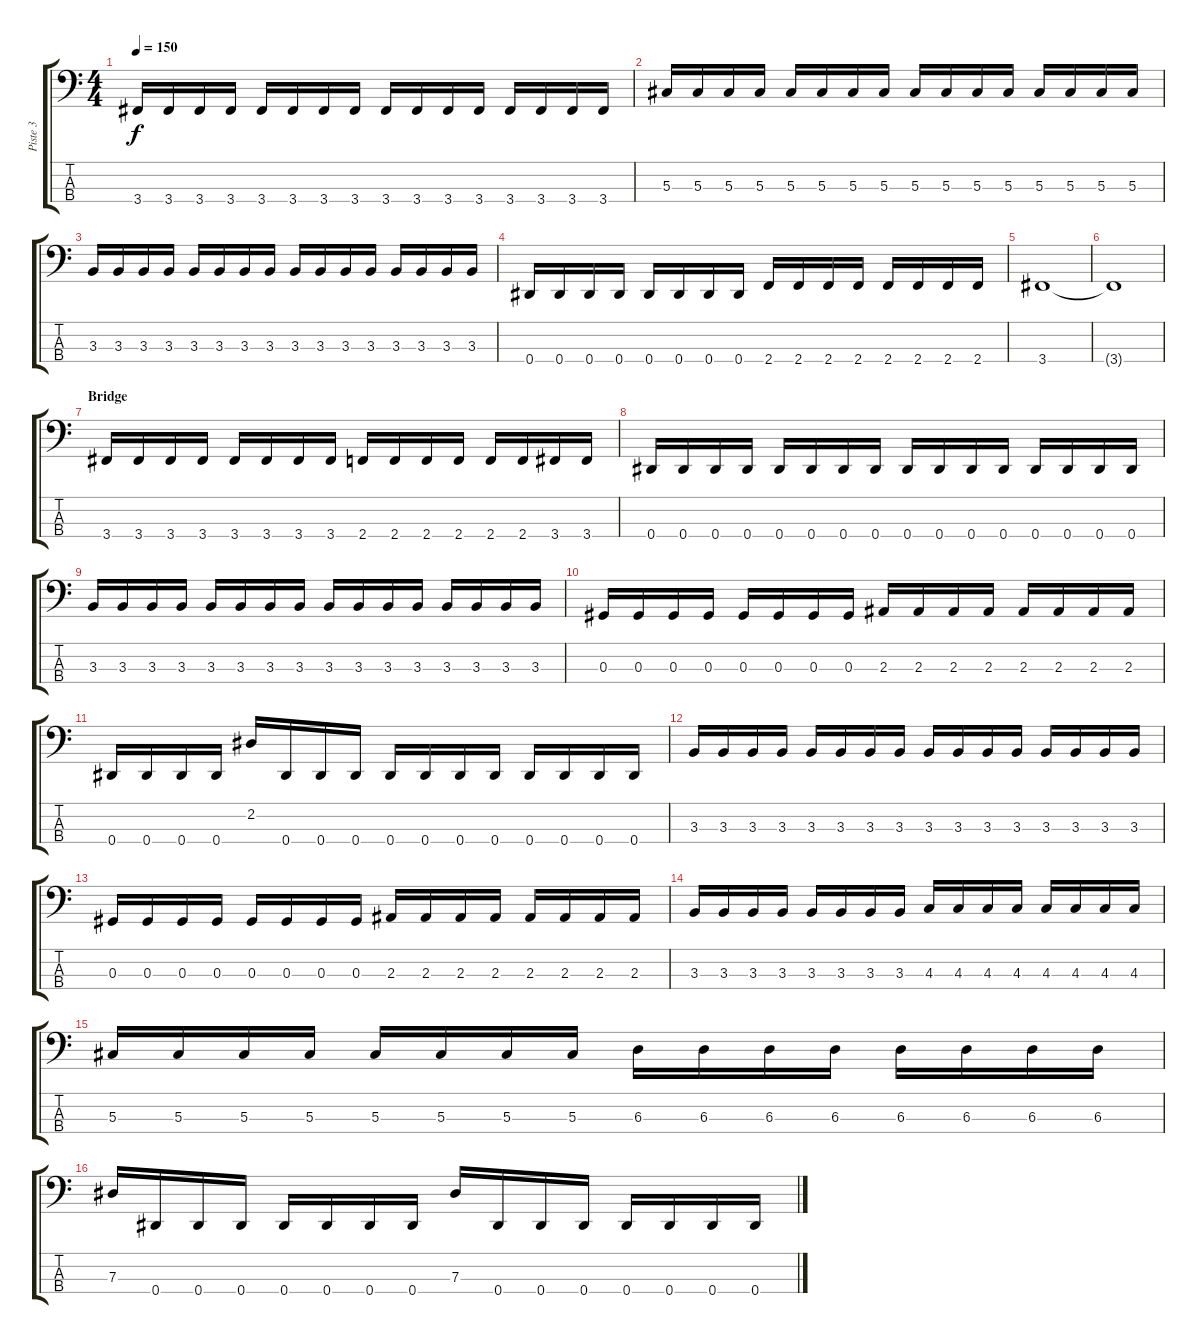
\track ("Piste 3" "Piste 3") {instrument electricbassfinger}
\staff {score tabs}
\tuning (Gb2 Db2 Ab1 Eb1) {hide}
\ts (4 4)
\tempo 150
\clef f4
\ks c
3.4.16{dy f} 3.4.16 3.4.16 3.4.16 3.4.16 3.4.16 3.4.16 3.4.16 3.4.16 3.4.16 3.4.16 3.4.16 3.4.16 3.4.16 3.4.16 3.4.16 |
5.3.16 5.3.16 5.3.16 5.3.16 5.3.16 5.3.16 5.3.16 5.3.16 5.3.16 5.3.16 5.3.16 5.3.16 5.3.16 5.3.16 5.3.16 5.3.16 |
3.3.16 3.3.16 3.3.16 3.3.16 3.3.16 3.3.16 3.3.16 3.3.16 3.3.16 3.3.16 3.3.16 3.3.16 3.3.16 3.3.16 3.3.16 3.3.16 |
0.4.16 0.4.16 0.4.16 0.4.16 0.4.16 0.4.16 0.4.16 0.4.16 2.4.16 2.4.16 2.4.16 2.4.16 2.4.16 2.4.16 2.4.16 2.4.16 |
3.4.1 |
3.4{t}.1 |
\section ("" "Bridge")
3.4.16 3.4.16 3.4.16 3.4.16 3.4.16 3.4.16 3.4.16 3.4.16 2.4.16 2.4.16 2.4.16 2.4.16 2.4.16 2.4.16 3.4.16 3.4.16 |
0.4.16 0.4.16 0.4.16 0.4.16 0.4.16 0.4.16 0.4.16 0.4.16 0.4.16 0.4.16 0.4.16 0.4.16 0.4.16 0.4.16 0.4.16 0.4.16 |
3.3.16 3.3.16 3.3.16 3.3.16 3.3.16 3.3.16 3.3.16 3.3.16 3.3.16 3.3.16 3.3.16 3.3.16 3.3.16 3.3.16 3.3.16 3.3.16 |
0.3.16 0.3.16 0.3.16 0.3.16 0.3.16 0.3.16 0.3.16 0.3.16 2.3.16 2.3.16 2.3.16 2.3.16 2.3.16 2.3.16 2.3.16 2.3.16 |
0.4.16 0.4.16 0.4.16 0.4.16 2.2.16 0.4.16 0.4.16 0.4.16 0.4.16 0.4.16 0.4.16 0.4.16 0.4.16 0.4.16 0.4.16 0.4.16 |
3.3.16 3.3.16 3.3.16 3.3.16 3.3.16 3.3.16 3.3.16 3.3.16 3.3.16 3.3.16 3.3.16 3.3.16 3.3.16 3.3.16 3.3.16 3.3.16 |
0.3.16 0.3.16 0.3.16 0.3.16 0.3.16 0.3.16 0.3.16 0.3.16 2.3.16 2.3.16 2.3.16 2.3.16 2.3.16 2.3.16 2.3.16 2.3.16 |
3.3.16 3.3.16 3.3.16 3.3.16 3.3.16 3.3.16 3.3.16 3.3.16 4.3.16 4.3.16 4.3.16 4.3.16 4.3.16 4.3.16 4.3.16 4.3.16 |
5.3.16 5.3.16 5.3.16 5.3.16 5.3.16 5.3.16 5.3.16 5.3.16 6.3.16 6.3.16 6.3.16 6.3.16 6.3.16 6.3.16 6.3.16 6.3.16 |
7.3.16 0.4.16 0.4.16 0.4.16 0.4.16 0.4.16 0.4.16 0.4.16 7.3.16 0.4.16 0.4.16 0.4.16 0.4.16 0.4.16 0.4.16 0.4.16
